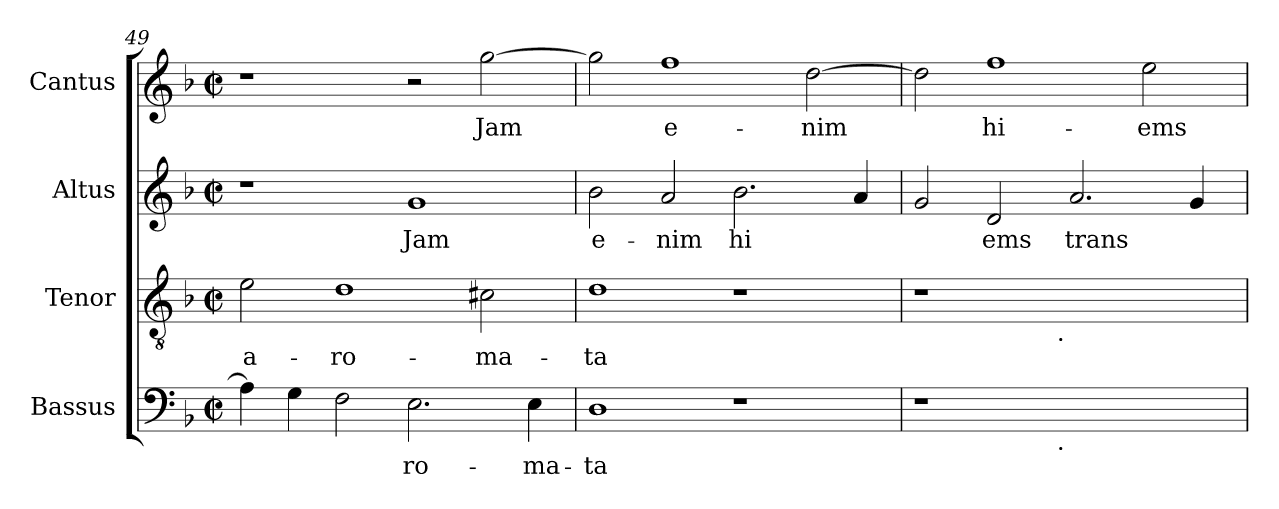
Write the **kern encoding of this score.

**kern	**text	**kern	**text	**kern	**text	**kern	**text
*part4	*part4	*part3	*part3	*part2	*part2	*part1	*part1
*staff4	*staff4	*staff3	*staff3	*staff2	*staff2	*staff1	*staff1
*I"Bassus	*	*I"Tenor	*	*I"Altus	*	*I"Cantus	*
!!LO:LB:g=z
*clefF4	*	*clefGv2	*	*clefG2	*	*clefG2	*
*k[b-]	*	*k[b-]	*	*k[b-]	*	*k[b-]	*
*F:	*	*F:	*	*F:	*	*F:	*
*M2/2	*	*M2/2	*	*M2/2	*	*M2/2	*
*met(c|)	*	*met(c|)	*	*met(c|)	*	*met(c|)	*
=49	=49	=49	=49	=49	=49	=49	=49
!	!LO:LY:b:cj	!	!LO:LY:b:cj	!	!	!	!
4A\]	.	2e\	a-	1r	.	1r	.
!	!LO:LY:b:cj	!	!	!	!	!	!
4G\	.	.	.	.	.	.	.
!	!LO:LY:b:cj	!	!LO:LY:b:cj	!	!	!	!
2F\	.	1d	-ro-	.	.	.	.
!	!LO:LY:b:cj	!	!	!	!LO:LY:b:cj	!	!
2.E\	ro-	.	.	1g	Jam	2r	.
!	!	!	!LO:LY:b:cj	!	!	!	!LO:LY:b:cj
.	.	2c#\	-ma-	.	.	[>2gg\	Jam
!	!LO:LY:b:cj	!	!	!	!	!	!
4E\	-ma-	.	.	.	.	.	.
=50	=50	=50	=50	=50	=50	=50	=50
!	!LO:LY:b:cj	!	!LO:LY:b:cj	!	!LO:LY:b:cj	!	!LO:LY:b:cj
1D	-ta	1d	-ta	2b-\	e-	2gg\]	.
!	!	!	!	!	!LO:LY:b:cj	!	!LO:LY:b:cj
.	.	.	.	2a/	-nim	1ff	e-
!	!	!	!	!	!LO:LY:b:cj	!	!
1r	.	1r	.	2.b-\	hi-	.	.
!	!	!	!	!	!	!	!LO:LY:b:cj
.	.	.	.	.	.	[>2dd\	-nim
!	!	!	!	!	!LO:LY:b:cj	!	!
.	.	.	.	4a/	--	.	.
=51	=51	=51	=51	=51	=51	=51	=51
!	!	!	!	!	!LO:LY:b:cj	!	!LO:LY:b:cj
*^	*	*^	*	*	*	*	*
1r	2ryy	.	1r	2ryy	.	2g/	--	2dd\]	.
!	!	!	!	!	!	!	!LO:LY:b:cj	!	!LO:LY:b:cj
.	4...ryy	.	.	4...ryy	.	2d/	-ems	1ff	hi-
!	!	!	!	!LO:TX:b:t=.	!	!	!	!	!
!	!LO:TX:b:t=.	!	!	!	!	!	!	!	!
.	1ryy	.	.	1ryy	.	.	.	.	.
!	!	!	!	!	!	!	!LO:LY:b:cj	!	!
1ryy	.	.	1ryy	.	.	2.a/	trans-	.	.
!	!	!	!	!	!	!	!	!	!LO:LY:b:cj
.	.	.	.	.	.	.	.	2ee\	-ems
!	!	!	!	!	!	!	!LO:LY:b:cj	!	!
.	.	.	.	.	.	4g/	--	.	.
.	32ryy	.	.	32ryy	.	.	.	.	.
*v	*v	*	*	*	*	*	*	*	*
*	*	*v	*v	*	*	*	*	*
=	=	=	=	=	=	=	=
*-	*-	*-	*-	*-	*-	*-	*-
